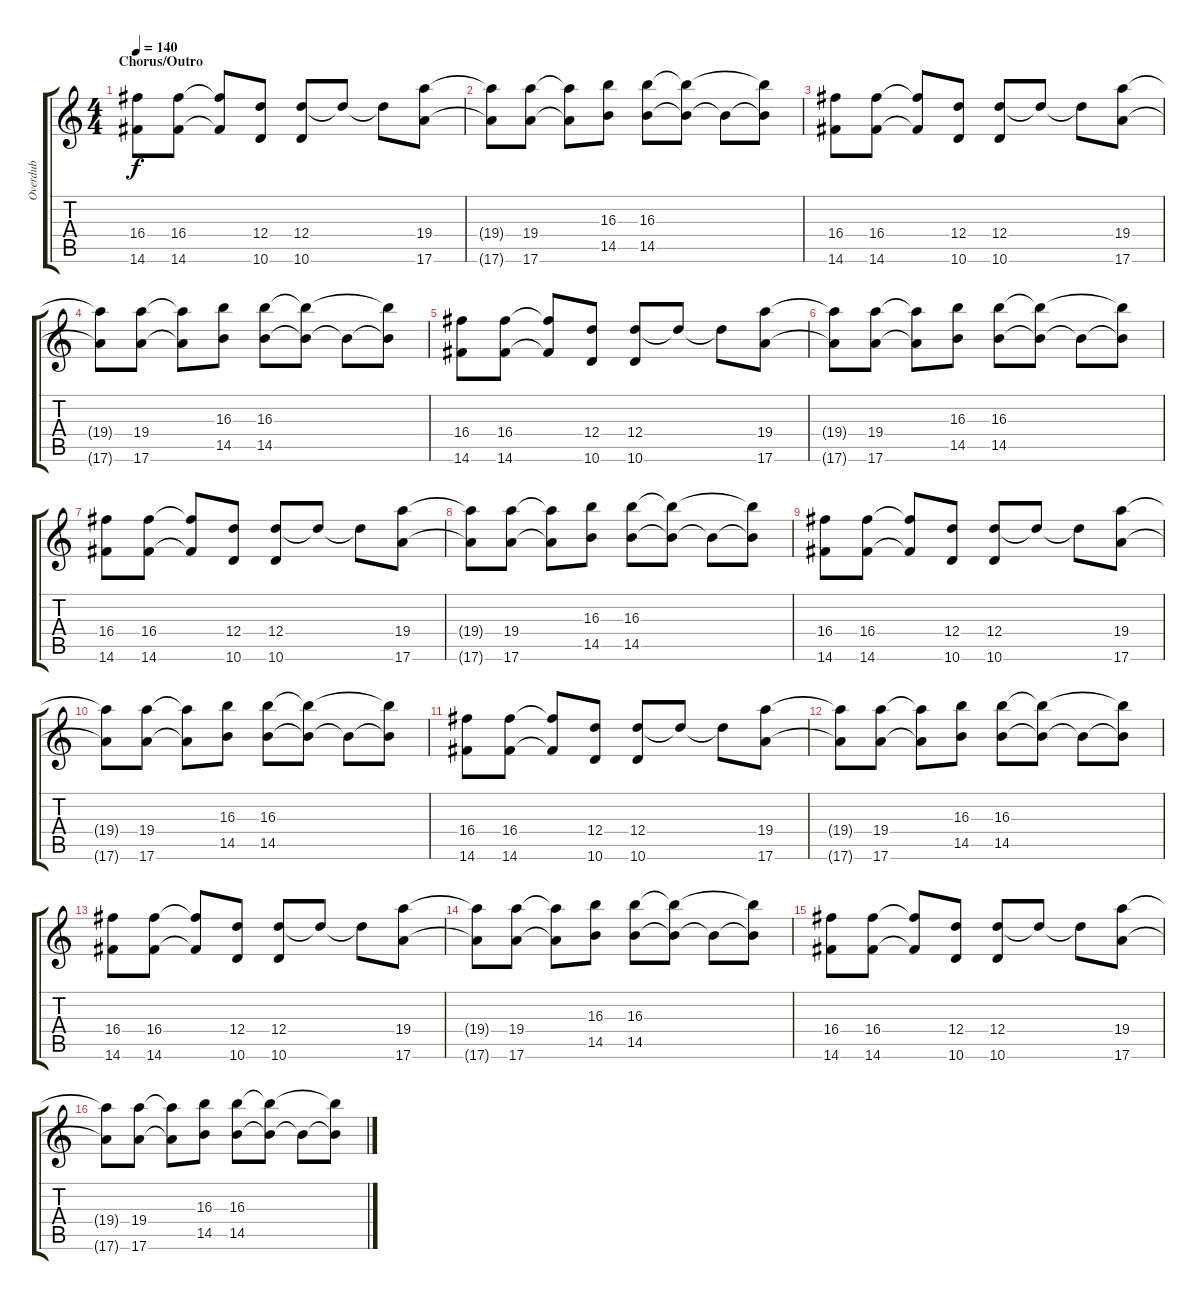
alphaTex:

\track ("Overdub" "Overdub") {mute instrument overdrivenguitar}
\staff {score tabs}
\tuning (E4 B3 G3 D3 A2 E2) {hide}
\ts (4 4)
\section ("" "Chorus/Outro")
\tempo 140
\clef g2
\ks c
(16.4 14.6).8{dy f} (16.4 14.6).8 (16.4{t} 14.6{t}).8 (12.4 10.6).8 (12.4 10.6).8 12.4{t}.8 12.4{t}.8 (19.4 17.6).8 |
(19.4{t} 17.6{t}).8 (19.4 17.6).8 (19.4{t} 17.6{t}).8 (16.3 14.5).8 (16.3 14.5).8 (16.3{t} 14.5{t}).8 14.5{t}.8 (16.3{t} 14.5{t}).8 |
(16.4 14.6).8 (16.4 14.6).8 (16.4{t} 14.6{t}).8 (12.4 10.6).8 (12.4 10.6).8 12.4{t}.8 12.4{t}.8 (19.4 17.6).8 |
(19.4{t} 17.6{t}).8 (19.4 17.6).8 (19.4{t} 17.6{t}).8 (16.3 14.5).8 (16.3 14.5).8 (16.3{t} 14.5{t}).8 14.5{t}.8 (16.3{t} 14.5{t}).8 |
(16.4 14.6).8 (16.4 14.6).8 (16.4{t} 14.6{t}).8 (12.4 10.6).8 (12.4 10.6).8 12.4{t}.8 12.4{t}.8 (19.4 17.6).8 |
(19.4{t} 17.6{t}).8 (19.4 17.6).8 (19.4{t} 17.6{t}).8 (16.3 14.5).8 (16.3 14.5).8 (16.3{t} 14.5{t}).8 14.5{t}.8 (16.3{t} 14.5{t}).8 |
(16.4 14.6).8 (16.4 14.6).8 (16.4{t} 14.6{t}).8 (12.4 10.6).8 (12.4 10.6).8 12.4{t}.8 12.4{t}.8 (19.4 17.6).8 |
(19.4{t} 17.6{t}).8 (19.4 17.6).8 (19.4{t} 17.6{t}).8 (16.3 14.5).8 (16.3 14.5).8 (16.3{t} 14.5{t}).8 14.5{t}.8 (16.3{t} 14.5{t}).8 |
(16.4 14.6).8 (16.4 14.6).8 (16.4{t} 14.6{t}).8 (12.4 10.6).8 (12.4 10.6).8 12.4{t}.8 12.4{t}.8 (19.4 17.6).8 |
(19.4{t} 17.6{t}).8 (19.4 17.6).8 (19.4{t} 17.6{t}).8 (16.3 14.5).8 (16.3 14.5).8 (16.3{t} 14.5{t}).8 14.5{t}.8 (16.3{t} 14.5{t}).8 |
(16.4 14.6).8 (16.4 14.6).8 (16.4{t} 14.6{t}).8 (12.4 10.6).8 (12.4 10.6).8 12.4{t}.8 12.4{t}.8 (19.4 17.6).8 |
(19.4{t} 17.6{t}).8 (19.4 17.6).8 (19.4{t} 17.6{t}).8 (16.3 14.5).8 (16.3 14.5).8 (16.3{t} 14.5{t}).8 14.5{t}.8 (16.3{t} 14.5{t}).8 |
(16.4 14.6).8 (16.4 14.6).8 (16.4{t} 14.6{t}).8 (12.4 10.6).8 (12.4 10.6).8 12.4{t}.8 12.4{t}.8 (19.4 17.6).8 |
(19.4{t} 17.6{t}).8 (19.4 17.6).8 (19.4{t} 17.6{t}).8 (16.3 14.5).8 (16.3 14.5).8 (16.3{t} 14.5{t}).8 14.5{t}.8 (16.3{t} 14.5{t}).8 |
(16.4 14.6).8 (16.4 14.6).8 (16.4{t} 14.6{t}).8 (12.4 10.6).8 (12.4 10.6).8 12.4{t}.8 12.4{t}.8 (19.4 17.6).8 |
(19.4{t} 17.6{t}).8 (19.4 17.6).8 (19.4{t} 17.6{t}).8 (16.3 14.5).8 (16.3 14.5).8 (16.3{t} 14.5{t}).8 14.5{t}.8 (16.3{t} 14.5{t}).8
